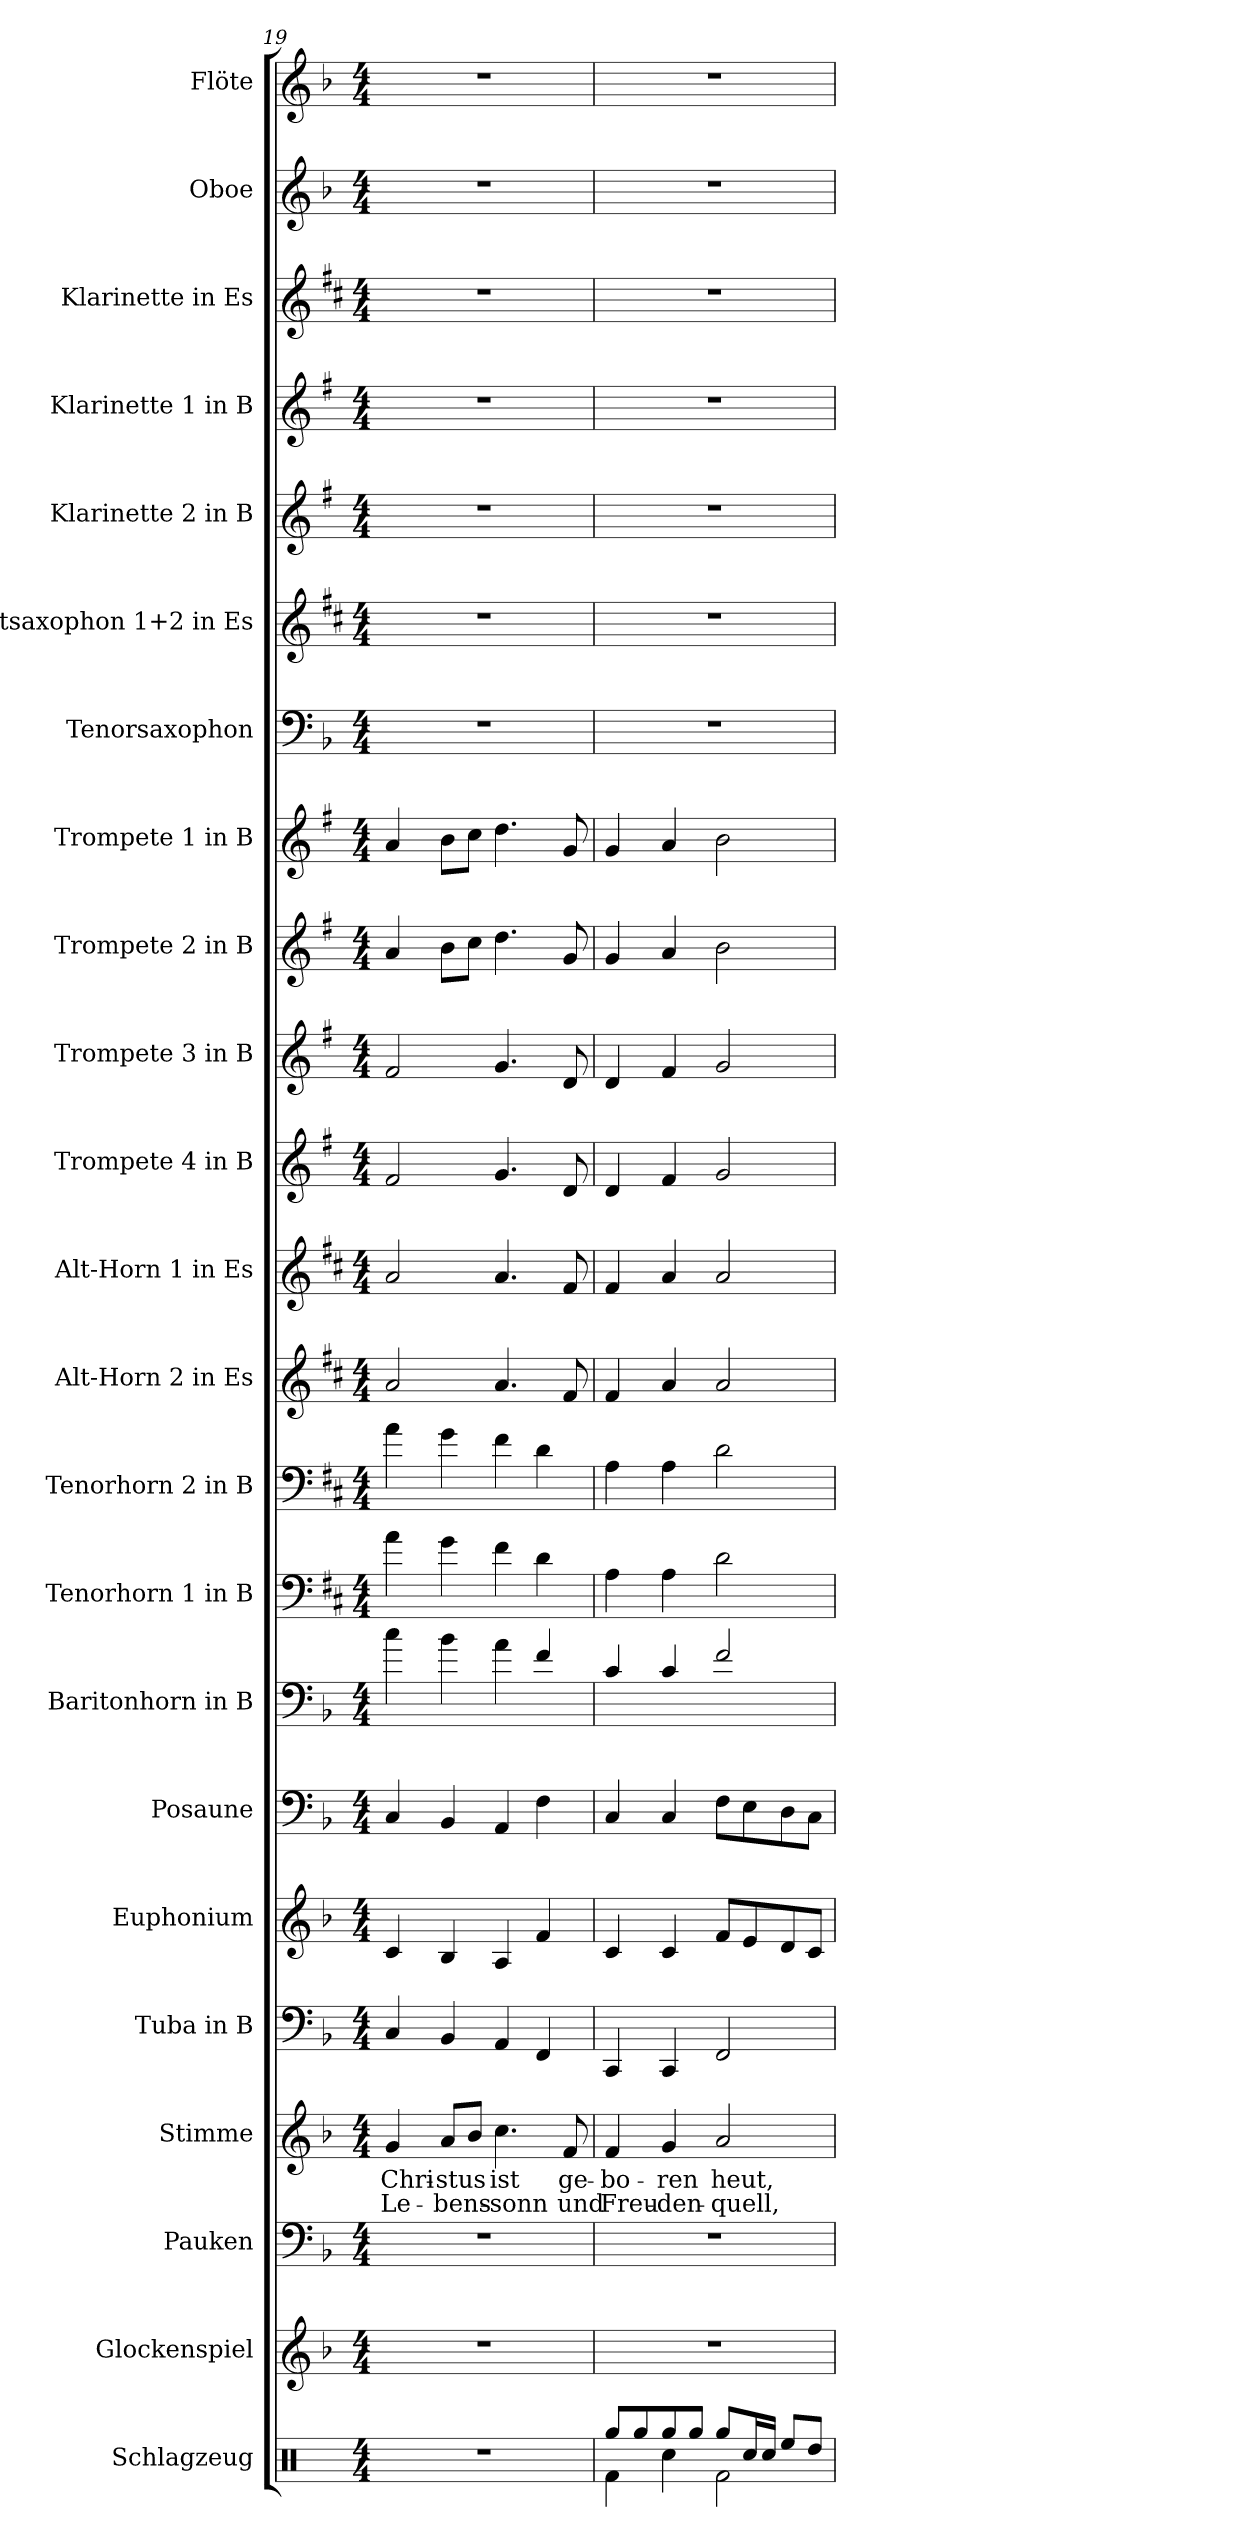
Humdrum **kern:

**kern	**kern	**kern	**kern	**text	**text	**kern	**kern	**kern	**kern	**kern	**kern	**kern	**kern	**kern	**kern	**kern	**kern	**kern	**kern	**kern	**kern	**kern	**kern	**kern
*part23	*part22	*part21	*part20	*part20	*part20	*part19	*part18	*part17	*part16	*part15	*part14	*part13	*part12	*part11	*part10	*part9	*part8	*part7	*part6	*part5	*part4	*part3	*part2	*part1
*staff23	*staff22	*staff21	*staff20	*staff20	*staff20	*staff19	*staff18	*staff17	*staff16	*staff15	*staff14	*staff13	*staff12	*staff11	*staff10	*staff9	*staff8	*staff7	*staff6	*staff5	*staff4	*staff3	*staff2	*staff1
*I"Schlagzeug	*I"Glockenspiel	*I"Pauken	*I"Stimme	*	*	*I"Tuba in B	*I"Euphonium	*I"Posaune	*I"Baritonhorn in B	*I"Tenorhorn  1 in B	*I"Tenorhorn 2 in B	*I"Alt-Horn 2 in Es	*I"Alt-Horn 1 in Es	*I"Trompete 4 in B	*I"Trompete 3 in B	*I"Trompete 2  in B	*I"Trompete 1 in B	*I"Tenorsaxophon	*I"Altsaxophon 1+2 in Es	*I"Klarinette 2  in B	*I"Klarinette 1 in B	*I"Klarinette in Es	*I"Oboe	*I"Flöte
*clefX	*clefG2	*clefF4	*clefG2	*	*	*clefF4	*clefG2	*clefF4	*clefF4	*clefF4	*clefF4	*clefG2	*clefG2	*clefG2	*clefG2	*clefG2	*clefG2	*clefF4	*clefG2	*clefG2	*clefG2	*clefG2	*clefG2	*clefG2
*	*ITrd-14c-24	*	*	*	*	*	*ITrd8c14	*	*ITrd8c14	*ITrd5c9	*ITrd5c9	*ITrd5c9	*ITrd5c9	*ITrd1c2	*ITrd1c2	*ITrd1c2	*ITrd1c2	*ITrd8c14	*ITrd5c9	*ITrd1c2	*ITrd1c2	*ITrd-2c-3	*	*
*k[]	*k[b-]	*k[b-]	*k[b-]	*	*	*k[b-]	*k[b-]	*k[b-]	*k[b-]	*k[b-]	*k[b-]	*k[b-]	*k[b-]	*k[b-]	*k[b-]	*k[b-]	*k[b-]	*k[b-]	*k[b-]	*k[b-]	*k[b-]	*k[b-]	*k[b-]	*k[b-]
*C:	*F:	*F:	*F:	*	*	*F:	*F:	*F:	*F:	*F:	*F:	*F:	*F:	*F:	*F:	*F:	*F:	*F:	*F:	*F:	*F:	*F:	*F:	*F:
*M4/4	*M4/4	*M4/4	*M4/4	*	*	*M4/4	*M4/4	*M4/4	*M4/4	*M4/4	*M4/4	*M4/4	*M4/4	*M4/4	*M4/4	*M4/4	*M4/4	*M4/4	*M4/4	*M4/4	*M4/4	*M4/4	*M4/4	*M4/4
=19	=19	=19	=19	=19	=19	=19	=19	=19	=19	=19	=19	=19	=19	=19	=19	=19	=19	=19	=19	=19	=19	=19	=19	=19
!	!	!	!	!LO:LY:b:color=#000000	!LO:LY:b:color=#000000	!	!	!	!	!	!	!	!	!	!	!	!	!	!	!	!	!	!	!
1r	1r	1r	4gi/	Chri-	Le-	4Ci/	4Ci/	4Ci/	4ci\	4ci\	4ci\	2ci/	2ci/	2ei/	2ei/	4gi/	4gi/	1r	1r	1r	1r	1r	1r	1r
!	!	!	!	!LO:LY:b:color=#000000	!LO:LY:b:color=#000000	!	!	!	!	!	!	!	!	!	!	!	!	!	!	!	!	!	!	!
.	.	.	8ai/L	-stus	-bens-	4BB-i/	4BB-i/	4BB-i/	4B-i\	4B-i\	4B-i\	.	.	.	.	8ai\L	8ai\L	.	.	.	.	.	.	.
.	.	.	8b-i/J	.	.	.	.	.	.	.	.	.	.	.	.	8b-i\J	8b-i\J	.	.	.	.	.	.	.
!	!	!	!	!LO:LY:b:color=#000000	!LO:LY:b:color=#000000	!	!	!	!	!	!	!	!	!	!	!	!	!	!	!	!	!	!	!
.	.	.	4.cci\	ist	-sonn	4AAi/	4AAi/	4AAi/	4Ai\	4Ai\	4Ai\	4.ci/	4.ci/	4.fi/	4.fi/	4.cci\	4.cci\	.	.	.	.	.	.	.
.	.	.	.	.	.	4FFi/	4Fi/	4Fi\	4Fi/	4Fi\	4Fi\	.	.	.	.	.	.	.	.	.	.	.	.	.
!	!	!	!	!LO:LY:b:color=#000000	!LO:LY:b:color=#000000	!	!	!	!	!	!	!	!	!	!	!	!	!	!	!	!	!	!	!
.	.	.	8fi/	ge-	und	.	.	.	.	.	.	8Ai/	8Ai/	8ci/	8ci/	8fi/	8fi/	.	.	.	.	.	.	.
=20	=20	=20	=20	=20	=20	=20	=20	=20	=20	=20	=20	=20	=20	=20	=20	=20	=20	=20	=20	=20	=20	=20	=20	=20
*^	*	*	*	*	*	*	*	*	*	*	*	*	*	*	*	*	*	*	*	*	*	*	*	*
!	!	!	!	!	!LO:LY:b:color=#000000	!LO:LY:b:color=#000000	!	!	!	!	!	!	!	!	!	!	!	!	!	!	!	!	!	!	!
8Rggi/L	4Rfi\	1r	1r	4fi/	-bo-	Freu-	4CCi/	4Ci/	4Ci/	4Ci/	4Ci\	4Ci\	4Ai/	4Ai/	4ci/	4ci/	4fi/	4fi/	1r	1r	1r	1r	1r	1r	1r
8Rggi/	.	.	.	.	.	.	.	.	.	.	.	.	.	.	.	.	.	.	.	.	.	.	.	.	.
!	!	!	!	!	!LO:LY:b:color=#000000	!LO:LY:b:color=#000000	!	!	!	!	!	!	!	!	!	!	!	!	!	!	!	!	!	!	!
8Rggi/	4Rcci\	.	.	4gi/	-ren	-den-	4CCi/	4Ci/	4Ci/	4Ci/	4Ci\	4Ci\	4ci/	4ci/	4ei/	4ei/	4gi/	4gi/	.	.	.	.	.	.	.
8Rggi/J	.	.	.	.	.	.	.	.	.	.	.	.	.	.	.	.	.	.	.	.	.	.	.	.	.
!	!	!	!	!	!LO:LY:b:color=#000000	!LO:LY:b:color=#000000	!	!	!	!	!	!	!	!	!	!	!	!	!	!	!	!	!	!	!
8Rggi/L	2Rfi\	.	.	2ai/	heut,	-quell,	2FFi/	8Fi/L	8Fi\L	2Fi/	2Fi\	2Fi\	2ci/	2ci/	2fi/	2fi/	2ai\	2ai\	.	.	.	.	.	.	.
16Rcci/L	.	.	.	.	.	.	.	8Ei/	8Ei\	.	.	.	.	.	.	.	.	.	.	.	.	.	.	.	.
16Rcci/JJ	.	.	.	.	.	.	.	.	.	.	.	.	.	.	.	.	.	.	.	.	.	.	.	.	.
8Reei/L	.	.	.	.	.	.	.	8Di/	8Di\	.	.	.	.	.	.	.	.	.	.	.	.	.	.	.	.
8Rddi/J	.	.	.	.	.	.	.	8Ci/J	8Ci\J	.	.	.	.	.	.	.	.	.	.	.	.	.	.	.	.
*v	*v	*	*	*	*	*	*	*	*	*	*	*	*	*	*	*	*	*	*	*	*	*	*	*	*
=	=	=	=	=	=	=	=	=	=	=	=	=	=	=	=	=	=	=	=	=	=	=	=	=
*-	*-	*-	*-	*-	*-	*-	*-	*-	*-	*-	*-	*-	*-	*-	*-	*-	*-	*-	*-	*-	*-	*-	*-	*-
